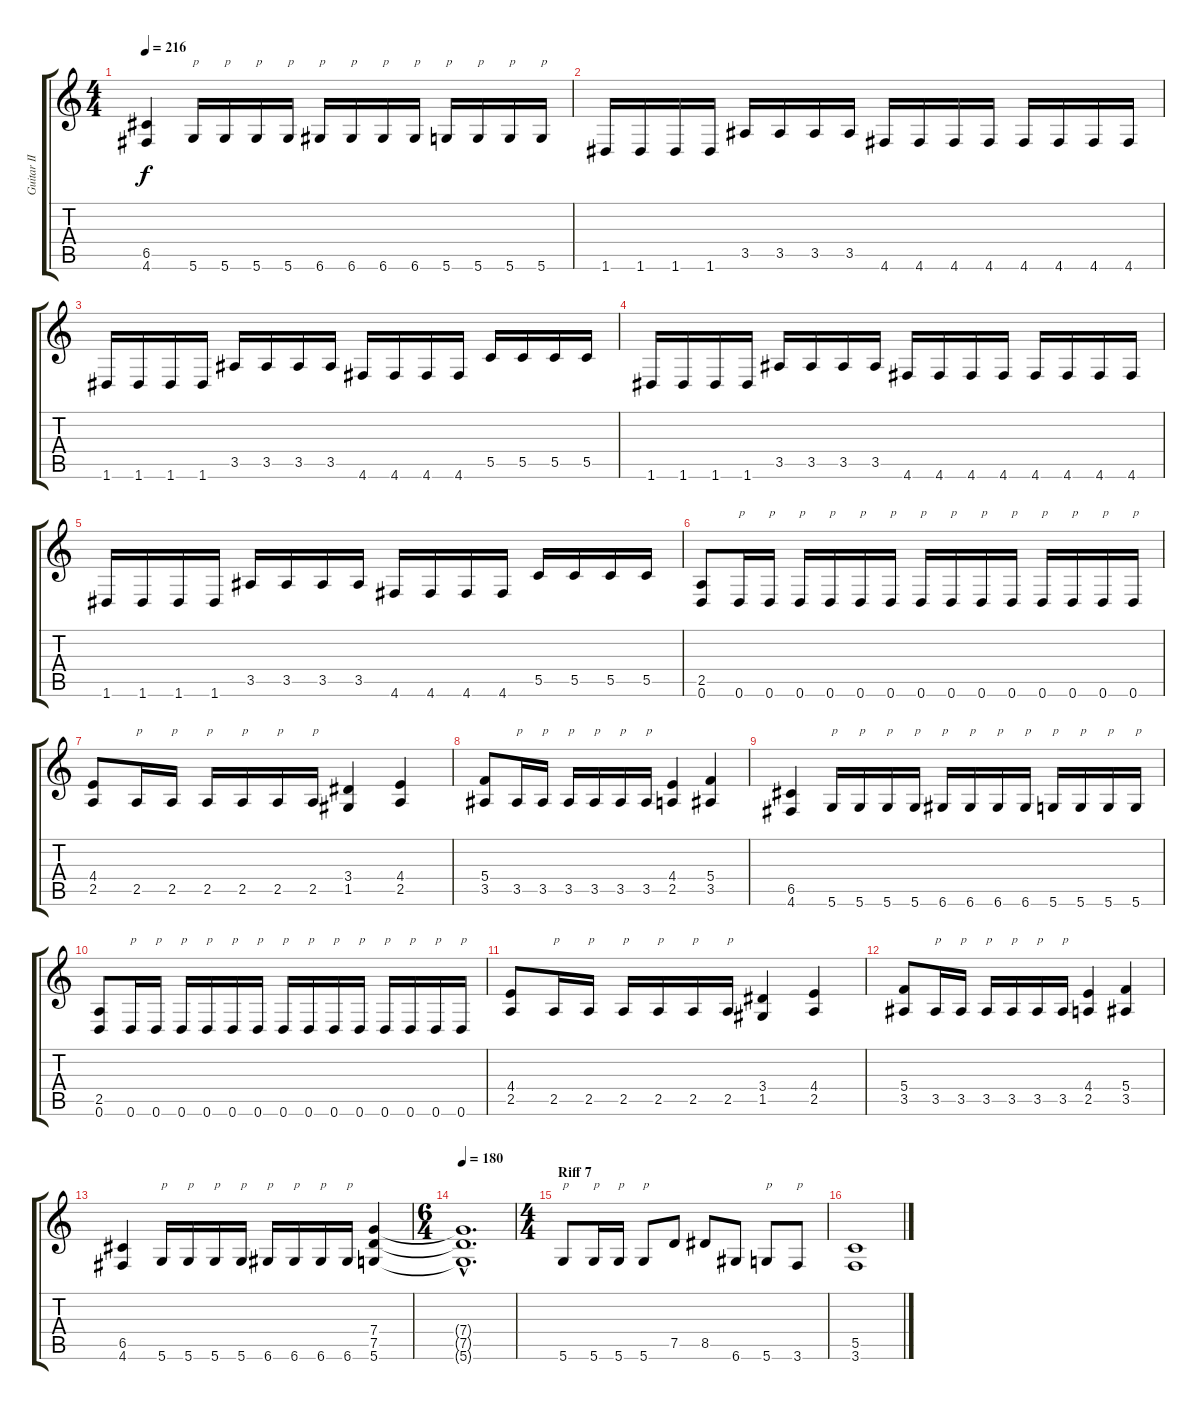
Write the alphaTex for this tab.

\track ("Guitar II" "Guitar II") {instrument distortionguitar}
\staff {score tabs}
\tuning (D4 A3 F3 C3 G2 D2) {hide}
\ts (4 4)
\tempo 216
\clef g2
\ks c
(6.5 4.6).4{dy f} 5.6.16{txt "p"} 5.6.16{txt "p"} 5.6.16{txt "p"} 5.6.16{txt "p"} 6.6.16{txt "p"} 6.6.16{txt "p"} 6.6.16{txt "p"} 6.6.16{txt "p"} 5.6.16{txt "p"} 5.6.16{txt "p"} 5.6.16{txt "p"} 5.6.16{txt "p"} |
1.6.16 1.6.16 1.6.16 1.6.16 3.5.16 3.5.16 3.5.16 3.5.16 4.6.16 4.6.16 4.6.16 4.6.16 4.6.16 4.6.16 4.6.16 4.6.16 |
1.6.16 1.6.16 1.6.16 1.6.16 3.5.16 3.5.16 3.5.16 3.5.16 4.6.16 4.6.16 4.6.16 4.6.16 5.5.16 5.5.16 5.5.16 5.5.16 |
1.6.16 1.6.16 1.6.16 1.6.16 3.5.16 3.5.16 3.5.16 3.5.16 4.6.16 4.6.16 4.6.16 4.6.16 4.6.16 4.6.16 4.6.16 4.6.16 |
1.6.16 1.6.16 1.6.16 1.6.16 3.5.16 3.5.16 3.5.16 3.5.16 4.6.16 4.6.16 4.6.16 4.6.16 5.5.16 5.5.16 5.5.16 5.5.16 |
(2.5 0.6).8 0.6.16{txt "p"} 0.6.16{txt "p"} 0.6.16{txt "p"} 0.6.16{txt "p"} 0.6.16{txt "p"} 0.6.16{txt "p"} 0.6.16{txt "p"} 0.6.16{txt "p"} 0.6.16{txt "p"} 0.6.16{txt "p"} 0.6.16{txt "p"} 0.6.16{txt "p"} 0.6.16{txt "p"} 0.6.16{txt "p"} |
(4.4 2.5).8 2.5.16{txt "p"} 2.5.16{txt "p"} 2.5.16{txt "p"} 2.5.16{txt "p"} 2.5.16{txt "p"} 2.5.16{txt "p"} (3.4 1.5).4 (4.4 2.5).4 |
(5.4 3.5).8 3.5.16{txt "p"} 3.5.16{txt "p"} 3.5.16{txt "p"} 3.5.16{txt "p"} 3.5.16{txt "p"} 3.5.16{txt "p"} (4.4 2.5).4 (5.4 3.5).4 |
(6.5 4.6).4 5.6.16{txt "p"} 5.6.16{txt "p"} 5.6.16{txt "p"} 5.6.16{txt "p"} 6.6.16{txt "p"} 6.6.16{txt "p"} 6.6.16{txt "p"} 6.6.16{txt "p"} 5.6.16{txt "p"} 5.6.16{txt "p"} 5.6.16{txt "p"} 5.6.16{txt "p"} |
(2.5 0.6).8 0.6.16{txt "p"} 0.6.16{txt "p"} 0.6.16{txt "p"} 0.6.16{txt "p"} 0.6.16{txt "p"} 0.6.16{txt "p"} 0.6.16{txt "p"} 0.6.16{txt "p"} 0.6.16{txt "p"} 0.6.16{txt "p"} 0.6.16{txt "p"} 0.6.16{txt "p"} 0.6.16{txt "p"} 0.6.16{txt "p"} |
(4.4 2.5).8 2.5.16{txt "p"} 2.5.16{txt "p"} 2.5.16{txt "p"} 2.5.16{txt "p"} 2.5.16{txt "p"} 2.5.16{txt "p"} (3.4 1.5).4 (4.4 2.5).4 |
(5.4 3.5).8 3.5.16{txt "p"} 3.5.16{txt "p"} 3.5.16{txt "p"} 3.5.16{txt "p"} 3.5.16{txt "p"} 3.5.16{txt "p"} (4.4 2.5).4 (5.4 3.5).4 |
(6.5 4.6).4 5.6.16{txt "p"} 5.6.16{txt "p"} 5.6.16{txt "p"} 5.6.16{txt "p"} 6.6.16{txt "p"} 6.6.16{txt "p"} 6.6.16{txt "p"} 6.6.16{txt "p"} (7.4 7.5 5.6).4 |
\ts (6 4)
\tempo 180
(7.4{hac t} 7.5{hac t} 5.6{hac t}).1{d} |
\ts (4 4)
\section ("" "Riff 7")
5.6.8{txt "p"} 5.6.16{txt "p"} 5.6.16{txt "p"} 5.6.8{txt "p"} 7.5.8 8.5.8 6.6.8 5.6.8{txt "p"} 3.6.8{txt "p"} |
(5.5 3.6).1
